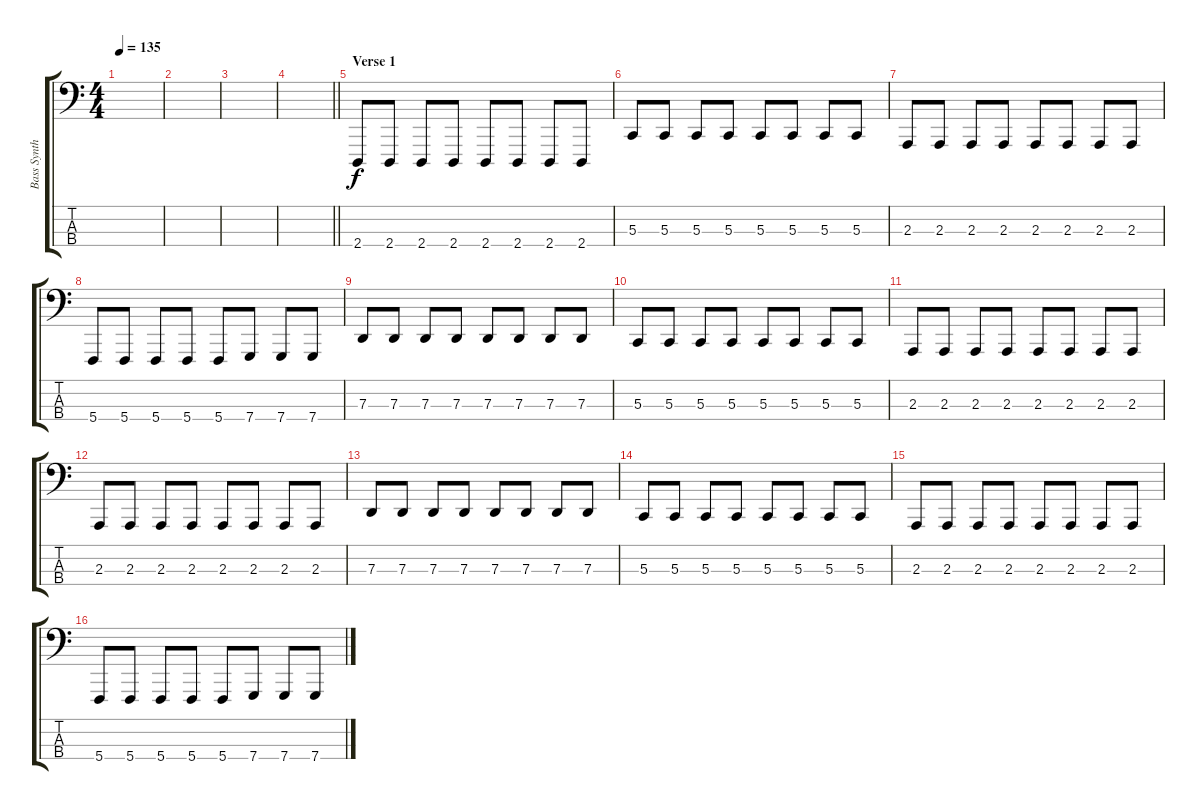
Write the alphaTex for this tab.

\track ("Bass Synth" "Bass Synth") {instrument lead2sawtooth}
\staff {score tabs}
\tuning (F2 C2 G1 C1) {hide}
\ts (4 4)
\tempo 135
\clef f4
\ks c
|
|
|
\barLineRight lightlight
|
\section ("" "Verse 1")
2.4.8 2.4.8 2.4.8 2.4.8 2.4.8 2.4.8 2.4.8 2.4.8 |
5.3.8 5.3.8 5.3.8 5.3.8 5.3.8 5.3.8 5.3.8 5.3.8 |
2.3.8 2.3.8 2.3.8 2.3.8 2.3.8 2.3.8 2.3.8 2.3.8 |
5.4.8 5.4.8 5.4.8 5.4.8 5.4.8 7.4.8 7.4.8 7.4.8 |
7.3.8 7.3.8 7.3.8 7.3.8 7.3.8 7.3.8 7.3.8 7.3.8 |
5.3.8 5.3.8 5.3.8 5.3.8 5.3.8 5.3.8 5.3.8 5.3.8 |
2.3.8 2.3.8 2.3.8 2.3.8 2.3.8 2.3.8 2.3.8 2.3.8 |
2.3.8 2.3.8 2.3.8 2.3.8 2.3.8 2.3.8 2.3.8 2.3.8 |
7.3.8 7.3.8 7.3.8 7.3.8 7.3.8 7.3.8 7.3.8 7.3.8 |
5.3.8 5.3.8 5.3.8 5.3.8 5.3.8 5.3.8 5.3.8 5.3.8 |
2.3.8 2.3.8 2.3.8 2.3.8 2.3.8 2.3.8 2.3.8 2.3.8 |
5.4.8 5.4.8 5.4.8 5.4.8 5.4.8 7.4.8 7.4.8 7.4.8
